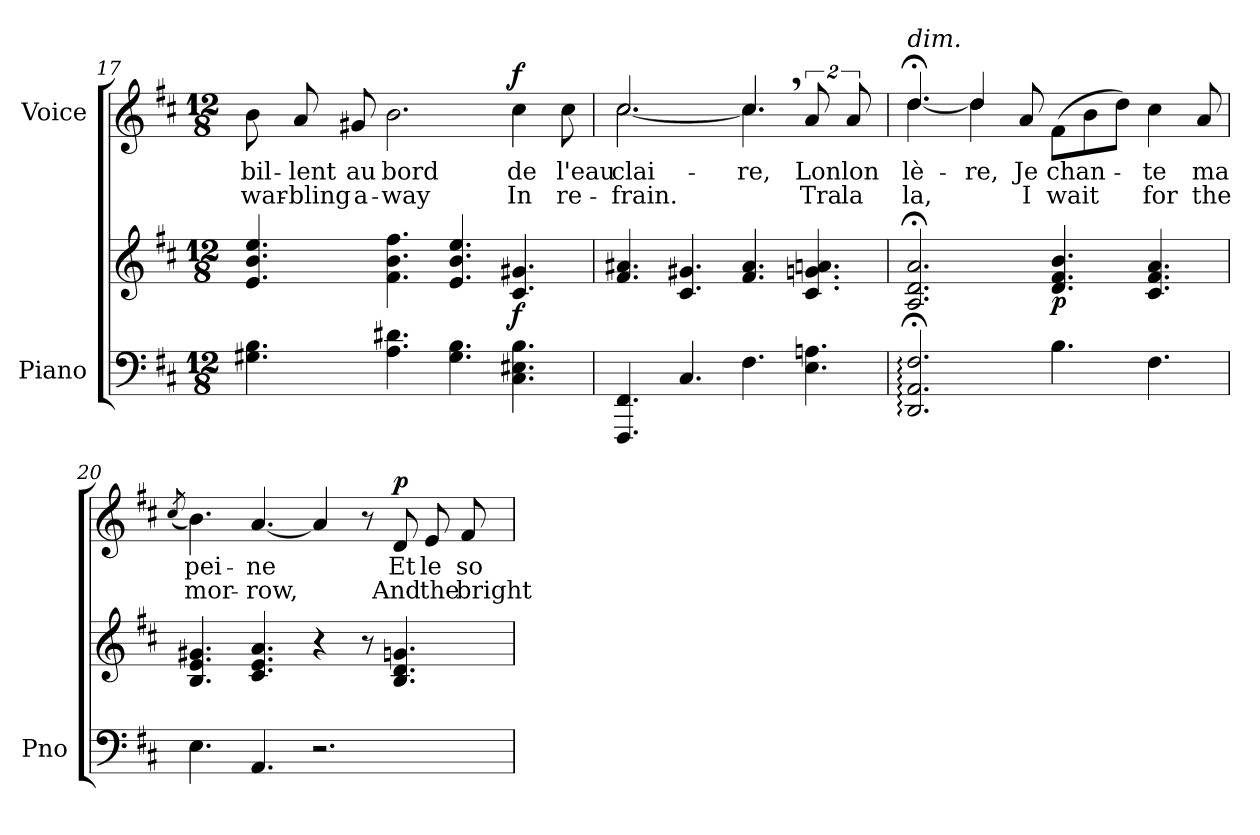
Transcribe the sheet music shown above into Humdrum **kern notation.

**kern	**kern	**dynam	**kern	**text	**text	**dynam
*part2	*part2	*part2	*part1	*part1	*part1	*part1
*staff3	*staff2	*staff2/3	*staff1	*staff1	*staff1	*staff1
*I"Piano	*	*	*I"Voice	*	*	*
*I'Pno	*	*	*	*	*	*
*clefF4	*clefG2	*	*clefG2	*	*	*
*k[f#c#]	*k[f#c#]	*	*k[f#c#]	*	*	*
*M12/8	*M12/8	*	*M12/8	*	*	*
=17	=17	=17	=17	=17	=17	=17
!	!	!	!	!LO:LY:b	!LO:LY:b	!
4.G#X\ 4.B\	4.e/ 4.b/ 4.ee/	.	8b\	-bil-	war-	.
!	!	!	!	!LO:LY:b	!LO:LY:b	!
.	.	.	8a/	-lent	-bling	.
!	!	!	!	!LO:LY:b	!LO:LY:b	!
.	.	.	8g#X/	au	a-	.
!	!	!	!	!LO:LY:b	!LO:LY:b	!
4.A\ 4.d#X\	4.f#\ 4.b\ 4.ff#\	.	2.b\	bord	-way	.
4.G#\ 4.B\	4.e/ 4.b/ 4.ee/	.	.	.	.	.
!	!	!LO:DY:b	!	!LO:LY:b	!LO:LY:b	!LO:DY:a
4.C#\ 4.E#X\ 4.B\	4.c#/ 4.g#X/	f	4cc#\	de	In	f
!	!	!	!	!LO:LY:b	!LO:LY:b	!
.	.	.	8cc#\	l'eau	re-	.
!!LO:LB:g=z
=18	=18	=18	=18	=18	=18	=18
!	!	!	!	!LO:LY:b	!LO:LY:b	!
*	*	*	*^	*	*	*
4.FFF#/ 4.FF#/	4.f#/ 4.a#X/	.	2.cc#/	[2.cc#\	clai-	-frain.	.
4.C#/	4.c#/ 4.g#X/	.	.	.	.	.	.
!	!	!	!	!	!LO:LY:b	!	!
4.F#\	4.f#/ 4.a#/	.	4.cc#,/	4.cc#\]	-re,	.	.
!	!	!	!	!	!LO:LY:b	!LO:LY:b	!
4.E\ 4.An\	4.c#/ 4.gn/ 4.an/	.	16%3a/	4.ryy	Lon	Tra	.
!	!	!	!	!	!LO:LY:b	!LO:LY:b	!
.	.	.	16%3a/	.	lon	la	.
=19	=19	=19	=19	=19	=19	=19	=19
!	!	!	!LO:TX:a:i:t=dim.	!	!	!	!
!	!	!	!	!	!LO:LY:b	!LO:LY:b	!
2.DD/;: 2.AA/;: 2.F#/;:	2.A/;< 2.d/;< 2.a/;<	.	4.dd;</	[4.dd\	lè-	la,	.
!	!	!	!	!	!LO:LY:b	!	!
.	.	.	4dd/	4dd\]	-re,	.	.
*	*	*	*MM102	*	*	*	*
!	!	!	!	!	!LO:LY:b	!LO:LY:b	!
.	.	.	8a/	2..ryy	Je	I	.
!	!	!LO:DY:b	!	!	!LO:LY:b	!LO:LY:b	!
4.B\	4.d/ 4.f#/ 4.b/	p	(>8f#\L	.	chan-	wait	.
.	.	.	8b\	.	.	.	.
.	.	.	8dd\J)	.	.	.	.
!	!	!	!	!	!LO:LY:b	!LO:LY:b	!
4.F#\	4.c#/ 4.f#/ 4.a/	.	4cc#\	.	-te	for	.
!	!	!	!	!	!LO:LY:b	!LO:LY:b	!
.	.	.	8a/	.	ma	the	.
*	*	*	*v	*v	*	*	*
=20	=20	=20	=20	=20	=20	=20
.	.	.	(<8qcc#/	.	.	.
!	!	!	!	!LO:LY:b	!LO:LY:b	!
4.E\	4.B/ 4.e/ 4.g#X/	.	4.b\)	pei-	mor-	.
!	!	!	!	!LO:LY:b	!LO:LY:b	!
4.AA/	4.c#/ 4.e/ 4.a/	.	[4.a/	-ne	-row,	.
2.r	4r	.	4a/]	.	.	.
.	8r	.	8r	.	.	.
!	!	!	!	!LO:LY:b	!LO:LY:b	!LO:DY:a
.	4.B/ 4.d/ 4.gn/	.	8d/	Et	And	p
!	!	!	!	!LO:LY:b	!LO:LY:b	!
.	.	.	8e/	le	the	.
!	!	!	!	!LO:LY:b	!LO:LY:b	!
.	.	.	8f#/	so-	bright	.
=	=	=	=	=	=	=
*-	*-	*-	*-	*-	*-	*-
